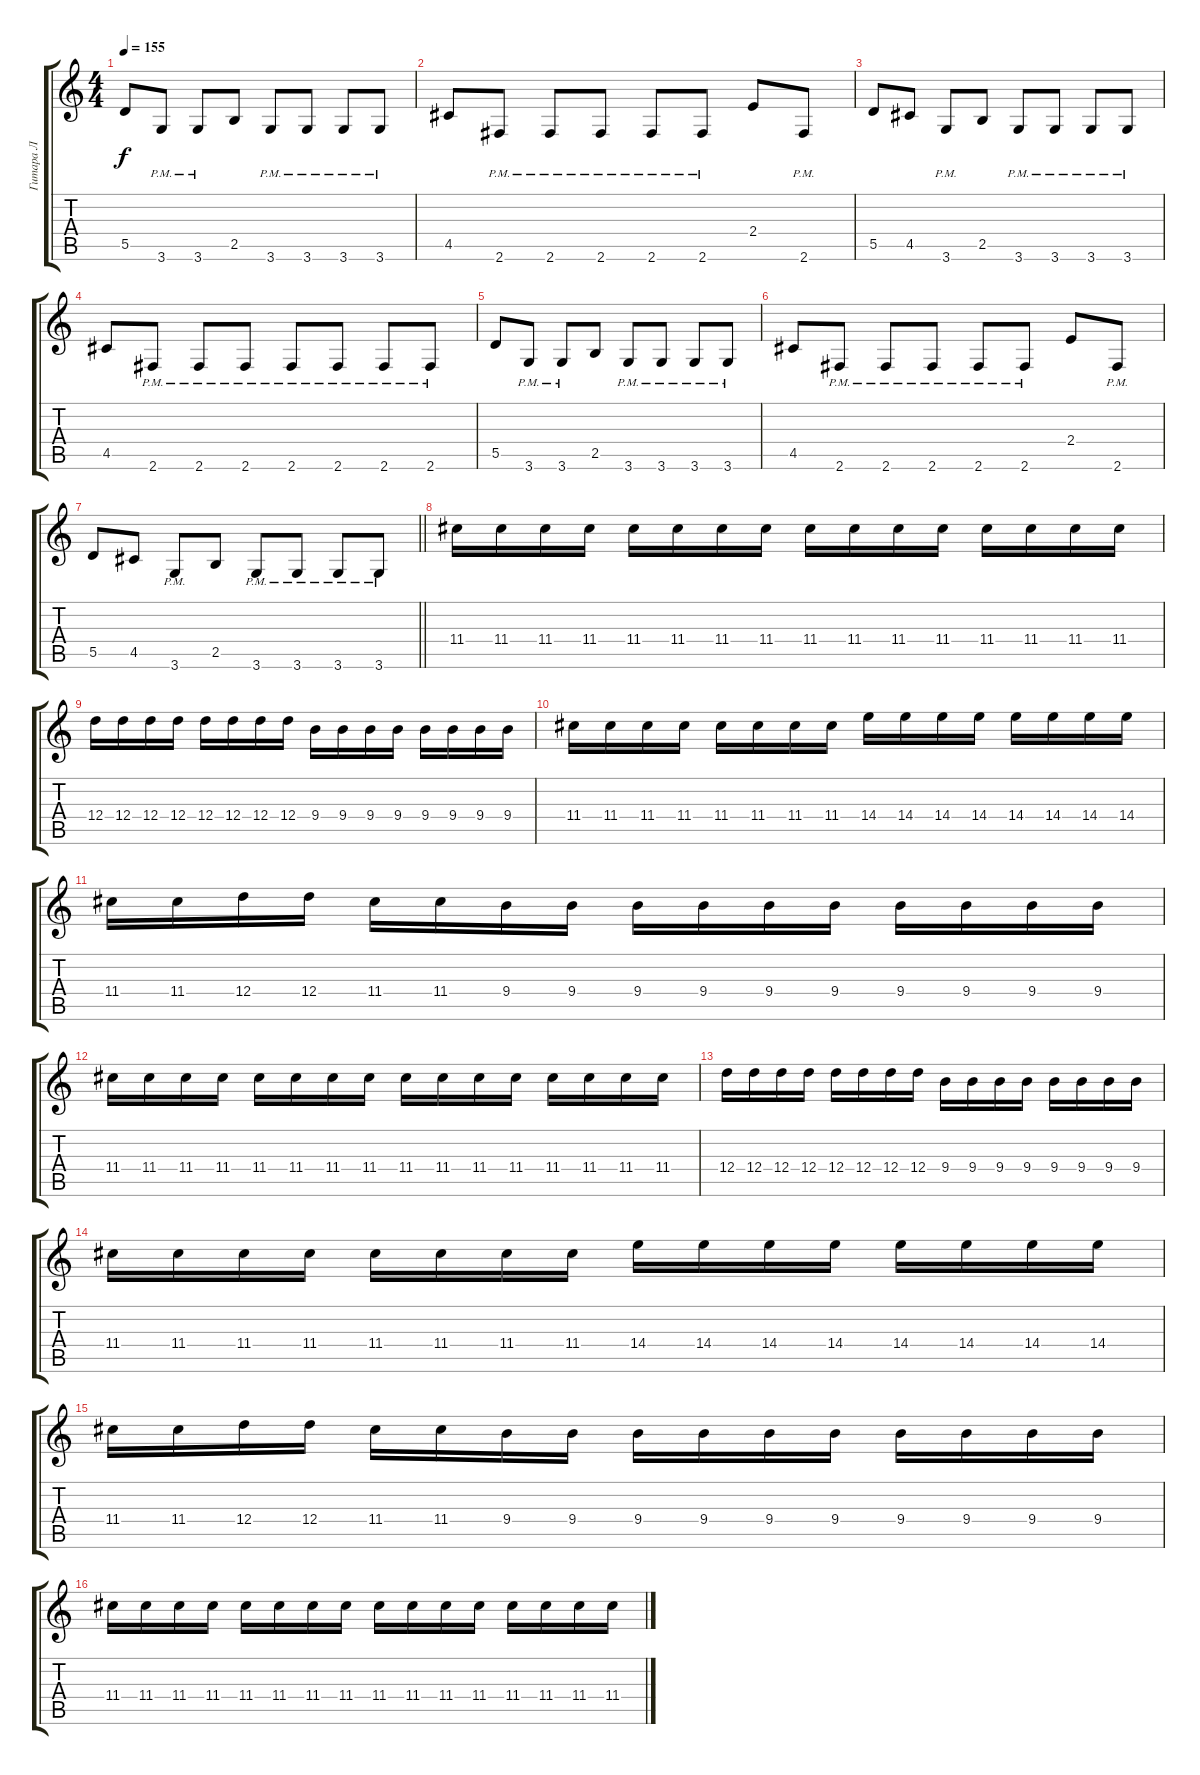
\track ("Гитара Л" "Гитара Л") {instrument distortionguitar}
\staff {score tabs}
\tuning (E4 B3 G3 D3 A2 E2) {hide}
\ts (4 4)
\tempo 155
\clef g2
\ks c
5.5.8{dy f} 3.6{pm}.8 3.6{pm}.8 2.5.8 3.6{pm}.8 3.6{pm}.8 3.6{pm}.8 3.6{pm}.8 |
4.5.8 2.6{pm}.8 2.6{pm}.8 2.6{pm}.8 2.6{pm}.8 2.6{pm}.8 2.4.8 2.6{pm}.8 |
5.5.8 4.5.8 3.6{pm}.8 2.5.8 3.6{pm}.8 3.6{pm}.8 3.6{pm}.8 3.6{pm}.8 |
4.5.8{volume 13} 2.6{pm}.8 2.6{pm}.8 2.6{pm}.8 2.6{pm}.8 2.6{pm}.8 2.6{pm}.8 2.6{pm}.8 |
5.5.8 3.6{pm}.8 3.6{pm}.8 2.5.8 3.6{pm}.8 3.6{pm}.8 3.6{pm}.8 3.6{pm}.8 |
4.5.8 2.6{pm}.8 2.6{pm}.8 2.6{pm}.8 2.6{pm}.8 2.6{pm}.8 2.4.8 2.6{pm}.8 |
\barLineRight lightlight
5.5.8 4.5.8 3.6{pm}.8 2.5.8 3.6{pm}.8 3.6{pm}.8 3.6{pm}.8 3.6{pm}.8 |
\section ("" " ")
11.4.16 11.4.16 11.4.16 11.4.16 11.4.16 11.4.16 11.4.16 11.4.16 11.4.16 11.4.16 11.4.16 11.4.16 11.4.16 11.4.16 11.4.16 11.4.16 |
12.4.16 12.4.16 12.4.16 12.4.16 12.4.16 12.4.16 12.4.16 12.4.16 9.4.16 9.4.16 9.4.16 9.4.16 9.4.16 9.4.16 9.4.16 9.4.16 |
11.4.16 11.4.16 11.4.16 11.4.16 11.4.16 11.4.16 11.4.16 11.4.16 14.4.16 14.4.16 14.4.16 14.4.16 14.4.16 14.4.16 14.4.16 14.4.16 |
11.4.16 11.4.16 12.4.16 12.4.16 11.4.16 11.4.16 9.4.16 9.4.16 9.4.16 9.4.16 9.4.16 9.4.16 9.4.16 9.4.16 9.4.16 9.4.16 |
11.4.16 11.4.16 11.4.16 11.4.16 11.4.16 11.4.16 11.4.16 11.4.16 11.4.16 11.4.16 11.4.16 11.4.16 11.4.16 11.4.16 11.4.16 11.4.16 |
12.4.16 12.4.16 12.4.16 12.4.16 12.4.16 12.4.16 12.4.16 12.4.16 9.4.16 9.4.16 9.4.16 9.4.16 9.4.16 9.4.16 9.4.16 9.4.16 |
11.4.16 11.4.16 11.4.16 11.4.16 11.4.16 11.4.16 11.4.16 11.4.16 14.4.16 14.4.16 14.4.16 14.4.16 14.4.16 14.4.16 14.4.16 14.4.16 |
11.4.16 11.4.16 12.4.16 12.4.16 11.4.16 11.4.16 9.4.16 9.4.16 9.4.16 9.4.16 9.4.16 9.4.16 9.4.16 9.4.16 9.4.16 9.4.16 |
11.4.16 11.4.16 11.4.16 11.4.16 11.4.16 11.4.16 11.4.16 11.4.16 11.4.16 11.4.16 11.4.16 11.4.16 11.4.16 11.4.16 11.4.16 11.4.16
